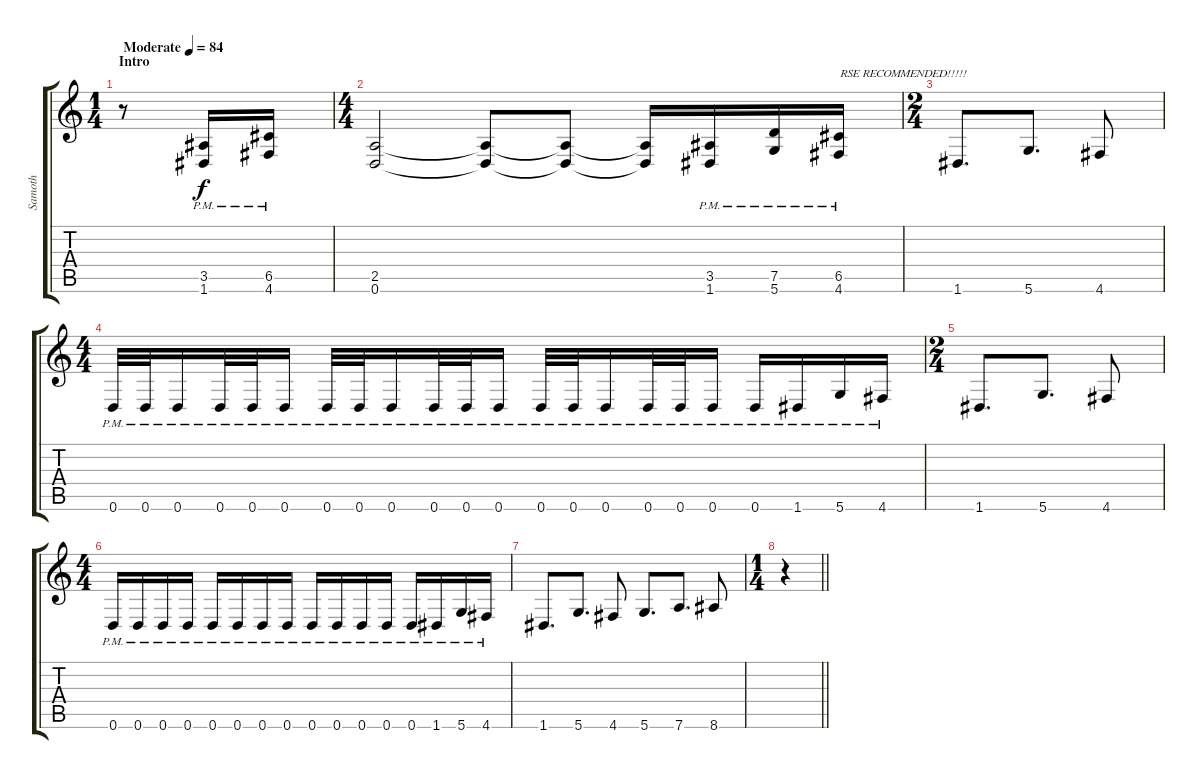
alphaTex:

\track ("Samoth" "Samoth") {instrument distortionguitar}
\staff {score tabs}
\tuning (D4 A3 F3 C3 G2 D2) {hide}
\ts (1 4)
\section ("" "Intro")
\tempo (84 "Moderate")
\clef g2
\ks c
r.8{dy f instrument distortionguitar} (3.5{pm} 1.6{pm}).16 (6.5{pm} 4.6{pm}).16 |
\ts (4 4)
(2.5 0.6).2 (2.5{t} 0.6{t}).8 (2.5{t} 0.6{t}).8 (2.5{t} 0.6{t}).16 (3.5{pm} 1.6{pm}).16 (7.5{pm} 5.6{pm}).16{txt "                      RSE RECOMMENDED!!!!!"} (6.5{pm} 4.6{pm}).16 |
\ts (2 4)
1.6.8{d} 5.6.8{d} 4.6.8 |
\ts (4 4)
0.6{pm}.32 0.6{pm}.32 0.6{pm}.16 0.6{pm}.32 0.6{pm}.32 0.6{pm}.16 0.6{pm}.32 0.6{pm}.32 0.6{pm}.16 0.6{pm}.32 0.6{pm}.32 0.6{pm}.16 0.6{pm}.32 0.6{pm}.32 0.6{pm}.16 0.6{pm}.32 0.6{pm}.32 0.6{pm}.16 0.6{pm}.16 1.6{pm}.16 5.6{pm}.16 4.6{pm}.16 |
\ts (2 4)
1.6.8{d} 5.6.8{d} 4.6.8 |
\ts (4 4)
0.6{pm}.16 0.6{pm}.16 0.6{pm}.16 0.6{pm}.16 0.6{pm}.16 0.6{pm}.16 0.6{pm}.16 0.6{pm}.16 0.6{pm}.16 0.6{pm}.16 0.6{pm}.16 0.6{pm}.16 0.6{pm}.16 1.6{pm}.16 5.6{pm}.16 4.6{pm}.16 |
1.6.8{d} 5.6.8{d} 4.6.8 5.6.8{d} 7.6.8{d} 8.6.8 |
\ts (1 4)
\barLineRight lightlight
r.4
